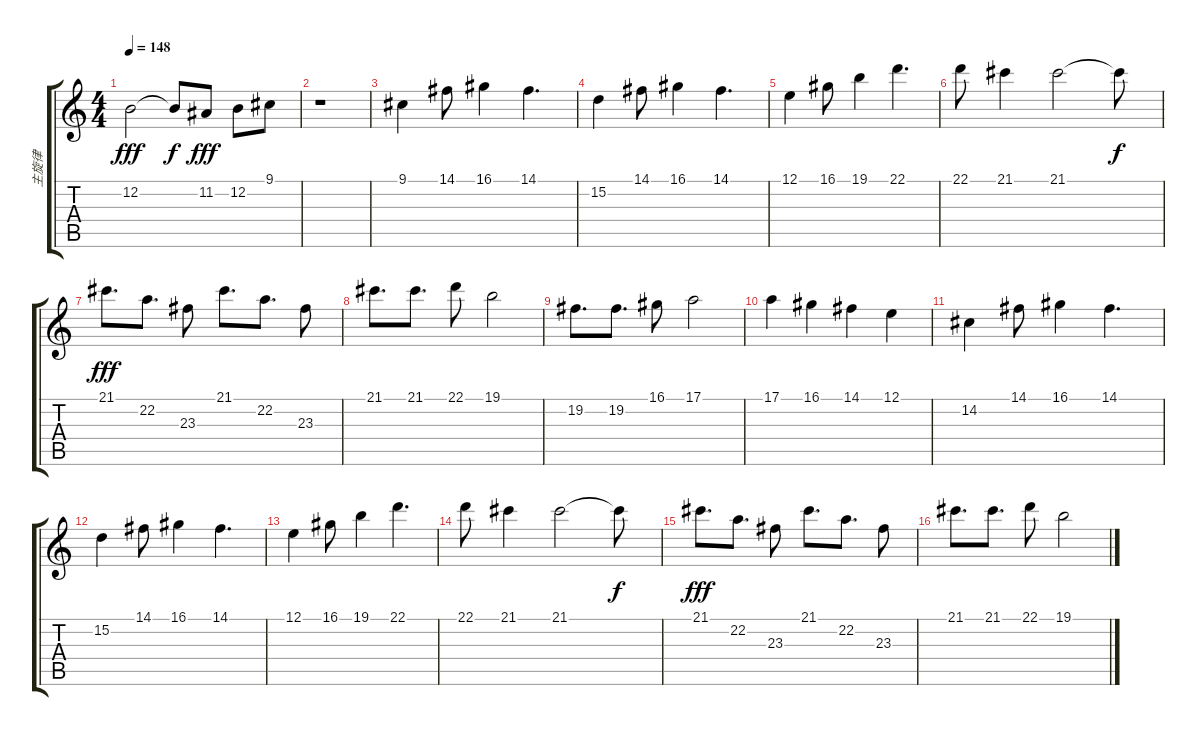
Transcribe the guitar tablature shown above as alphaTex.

\track ("主旋律" "主旋律") {instrument flute}
\staff {score tabs}
\tuning (E4 B3 G3 D3 A2 E2) {hide}
\ts (4 4)
\tempo 148
\clef g2
\ks c
12.2.2{dy fff} 12.2{t}.8{dy f} 11.2.8{dy fff} 12.2.8 9.1.8 |
r.1 |
9.1.4 14.1.8 16.1.4 14.1.4{d} |
15.2.4 14.1.8 16.1.4 14.1.4{d} |
12.1.4 16.1.8 19.1.4 22.1.4{d} |
22.1.8 21.1.4 21.1.2 21.1{t}.8{dy f} |
21.1.8{d dy fff} 22.2.8{d} 23.3.8 21.1.8{d} 22.2.8{d} 23.3.8 |
21.1.8{d} 21.1.8{d} 22.1.8 19.1.2 |
19.2.8{d} 19.2.8{d} 16.1.8 17.1.2 |
17.1.4 16.1.4 14.1.4 12.1.4 |
14.2.4 14.1.8 16.1.4 14.1.4{d} |
15.2.4 14.1.8 16.1.4 14.1.4{d} |
12.1.4 16.1.8 19.1.4 22.1.4{d} |
22.1.8 21.1.4 21.1.2 21.1{t}.8{dy f} |
21.1.8{d dy fff} 22.2.8{d} 23.3.8 21.1.8{d} 22.2.8{d} 23.3.8 |
21.1.8{d} 21.1.8{d} 22.1.8 19.1.2
